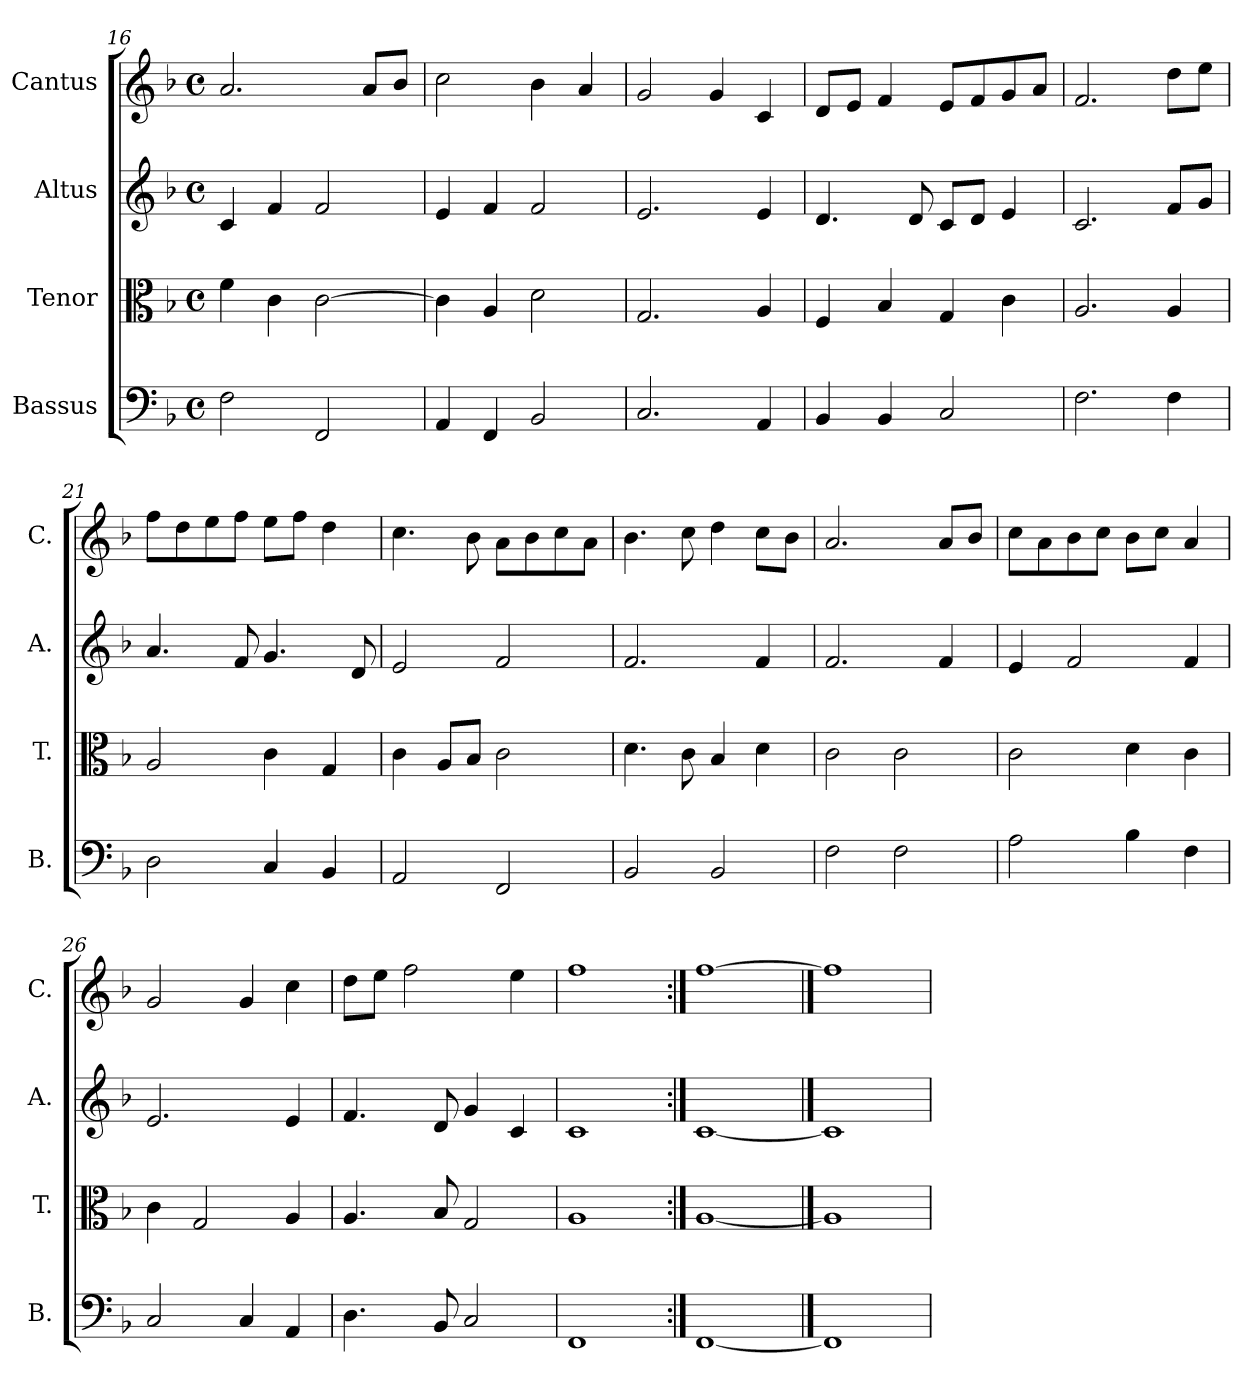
**kern	**kern	**kern	**kern
*part4	*part3	*part2	*part1
*staff4	*staff3	*staff2	*staff1
*I"Bassus	*I"Tenor	*I"Altus	*I"Cantus
*I'B.	*I'T.	*I'A.	*I'C.
*clefF4	*clefC3	*clefG2	*clefG2
*k[b-]	*k[b-]	*k[b-]	*k[b-]
*d:	*d:	*d:	*d:
*M4/4	*M4/4	*M4/4	*M4/4
*met(c)	*met(c)	*met(c)	*met(c)
=16	=16	=16	=16
2F\	4f\	4c/	2.a/
.	4c\	4f/	.
2FF/	[2c\	2f/	.
.	.	.	8a/L
.	.	.	8b-/J
=17	=17	=17	=17
4AA/	4c\]	4e/	2cc\
4FF/	4A/	4f/	.
2BB-/	2d\	2f/	4b-\
.	.	.	4a/
=18	=18	=18	=18
2.C/	2.G/	2.e/	2g/
.	.	.	4g/
4AA/	4A/	4e/	4c/
!!LO:LB:g=z
=19	=19	=19	=19
4BB-/	4F/	4.d/	8d/L
.	.	.	8e/J
4BB-/	4B-/	.	4f/
.	.	8d/	.
2C/	4G/	8c/L	8e/L
.	.	8d/J	8f/
.	4c\	4e/	8g/
.	.	.	8a/J
=20	=20	=20	=20
2.F\	2.A/	2.c/	2.f/
4F\	4A/	8f/L	8dd\L
.	.	8g/J	8ee\J
=21	=21	=21	=21
2D\	2A/	4.a/	8ff\L
.	.	.	8dd\
.	.	.	8ee\
.	.	8f/	8ff\J
4C/	4c\	4.g/	8ee\L
.	.	.	8ff\J
4BB-/	4G/	.	4dd\
.	.	8d/	.
=22	=22	=22	=22
2AA/	4c\	2e/	4.cc\
.	8A/L	.	.
.	8B-/J	.	8b-\
2FF/	2c\	2f/	8a\L
.	.	.	8b-\
.	.	.	8cc\
.	.	.	8a\J
=23	=23	=23	=23
2BB-/	4.d\	2.f/	4.b-\
.	8c\	.	8cc\
2BB-/	4B-/	.	4dd\
.	4d\	4f/	8cc\L
.	.	.	8b-\J
=24	=24	=24	=24
2F\	2c\	2.f/	2.a/
2F\	2c\	.	.
.	.	4f/	8a/L
.	.	.	8b-/J
=25	=25	=25	=25
2A\	2c\	4e/	8cc\L
.	.	.	8a\
.	.	2f/	8b-\
.	.	.	8cc\J
4B-\	4d\	.	8b-\L
.	.	.	8cc\J
4F\	4c\	4f/	4a/
=26	=26	=26	=26
2C/	4c\	2.e/	2g/
.	2G/	.	.
4C/	.	.	4g/
4AA/	4A/	4e/	4cc\
=27	=27	=27	=27
4.D\	4.A/	4.f/	8dd\L
.	.	.	8ee\J
.	.	.	2ff\
8BB-/	8B-/	8d/	.
2C/	2G/	4g/	.
.	.	4c/	4ee\
=28	=28	=28	=28
1FF/	1A/	1c/	1ff\
=29:|!	=29:|!	=29:|!	=29:|!
[1FF/	[1A/	[1c/	[1ff\
==30	==30	==30	==30
1FF/]	1A/]	1c/]	1ff\]
=	=	=	=
*-	*-	*-	*-
